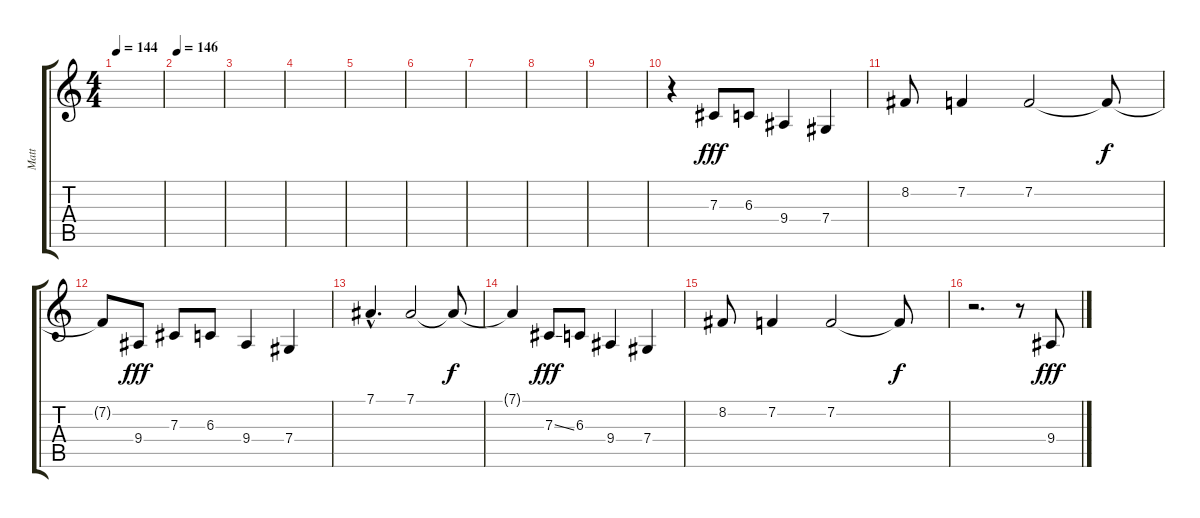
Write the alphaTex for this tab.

\track ("Matt" "Matt") {instrument lead1square}
\staff {score tabs}
\tuning (Eb4 Bb3 Gb3 Db3 Ab2 Eb2) {hide}
\ts (4 4)
\tempo 144
\clef g2
\ks c
|
\tempo 146
|
|
|
|
|
|
|
|
r.4 7.3.8{dy fff} 6.3.8 9.4.4 7.4.4 |
8.2.8 7.2.4 7.2.2 7.2{t}.8{dy f} |
7.2{t}.8 9.4.8{dy fff} 7.3.8 6.3.8 9.4.4 7.4.4 |
7.1{hac}.4{d} 7.1.2 7.1{t}.8{dy f} |
7.1{t}.4 7.3{ss}.8{dy fff} 6.3.8 9.4.4 7.4.4 |
8.2.8 7.2.4 7.2.2 7.2{t}.8{dy f} |
r.2{d} r.8 9.4.8{dy fff}
